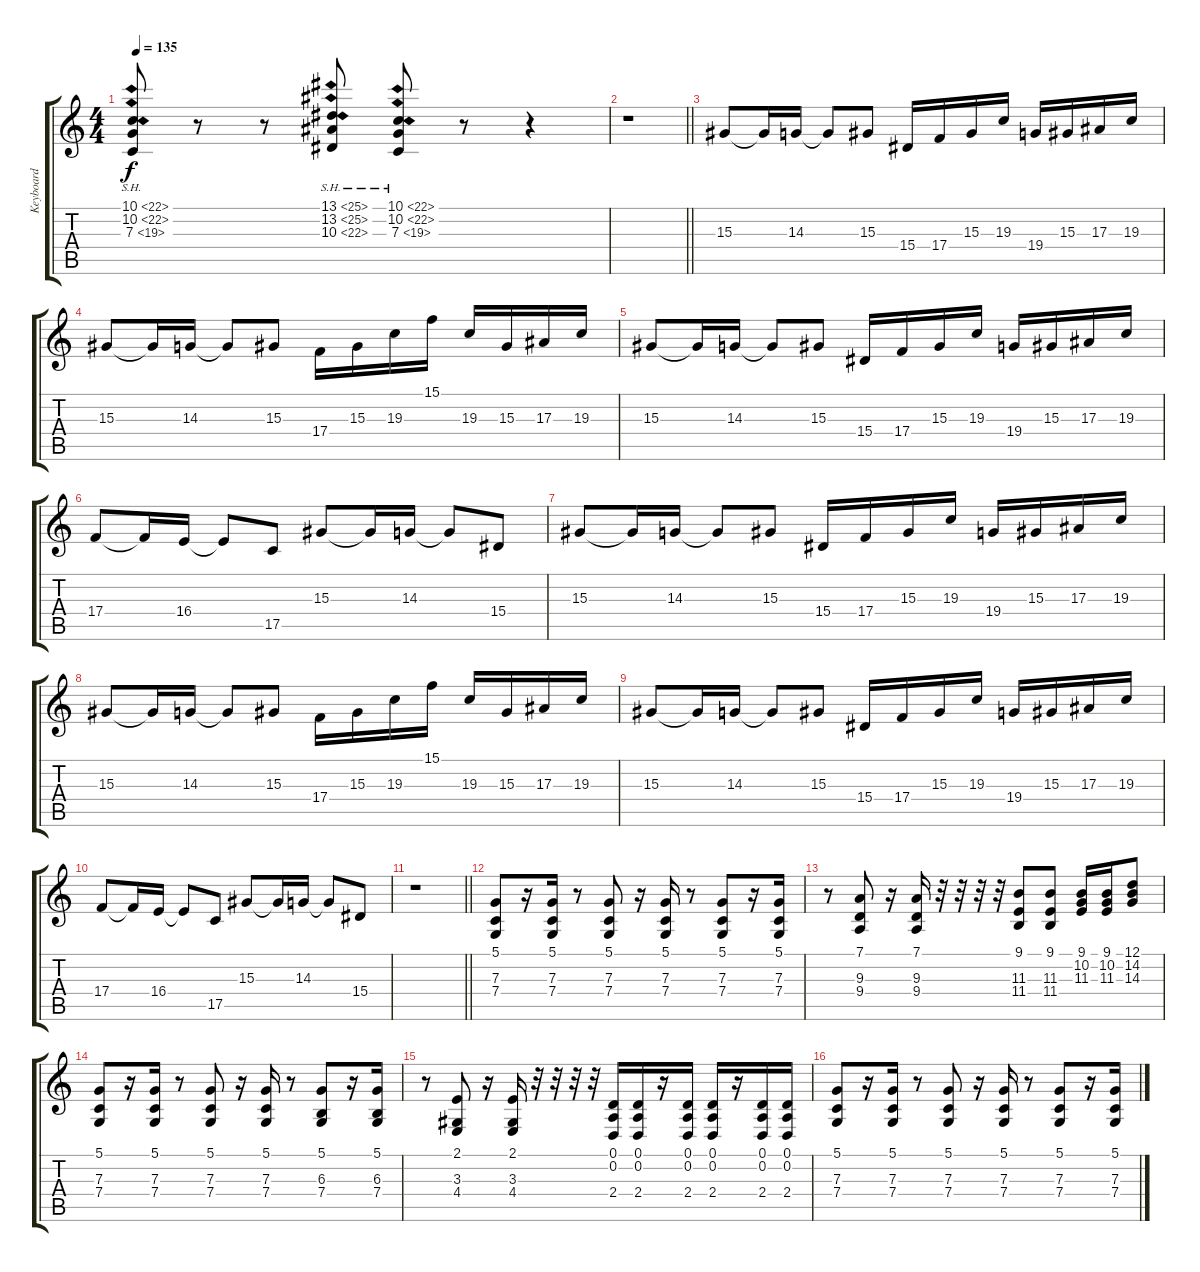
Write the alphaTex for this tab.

\track ("Keyboard" "Keyboard") {instrument lead1square}
\staff {score tabs}
\tuning (D4 A3 F3 C3 G2 D2) {hide}
\ts (4 4)
\tempo 135
\clef g2
\ks c
(10.1{sh 12} 10.2{sh 12} 7.3{sh 12}).8{dy f volume 11 balance 12 instrument orchestrahit} r.8 r.8 (13.1{sh 12} 13.2{sh 12} 10.3{sh 12}).8 (10.1{sh 12} 10.2{sh 12} 7.3{sh 12}).8 r.8 r.4 |
\barLineRight lightlight
r.1 |
15.3.8{volume 15 balance 12 instrument lead1square} 15.3{t}.16 14.3.16 14.3{t}.8 15.3.8 15.4.16 17.4.16 15.3.16 19.3.16 19.4.16 15.3.16 17.3.16 19.3.16 |
15.3.8 15.3{t}.16 14.3.16 14.3{t}.8 15.3.8 17.4.16 15.3.16 19.3.16 15.1.16 19.3.16 15.3.16 17.3.16 19.3.16 |
15.3.8 15.3{t}.16 14.3.16 14.3{t}.8 15.3.8 15.4.16 17.4.16 15.3.16 19.3.16 19.4.16 15.3.16 17.3.16 19.3.16 |
17.4.8 17.4{t}.16 16.4.16 16.4{t}.8 17.5.8 15.3.8 15.3{t}.16 14.3.16 14.3{t}.8 15.4.8 |
15.3.8 15.3{t}.16 14.3.16 14.3{t}.8 15.3.8 15.4.16 17.4.16 15.3.16 19.3.16 19.4.16 15.3.16 17.3.16 19.3.16 |
15.3.8 15.3{t}.16 14.3.16 14.3{t}.8 15.3.8 17.4.16 15.3.16 19.3.16 15.1.16 19.3.16 15.3.16 17.3.16 19.3.16 |
15.3.8 15.3{t}.16 14.3.16 14.3{t}.8 15.3.8 15.4.16 17.4.16 15.3.16 19.3.16 19.4.16 15.3.16 17.3.16 19.3.16 |
17.4.8 17.4{t}.16 16.4.16 16.4{t}.8 17.5.8 15.3.8 15.3{t}.16 14.3.16 14.3{t}.8 15.4.8 |
\barLineRight lightlight
r.1 |
(5.1 7.3 7.4).8{instrument stringensemble1} r.16 (5.1 7.3 7.4).16 r.8 (5.1 7.3 7.4).8 r.16 (5.1 7.3 7.4).16 r.8 (5.1 7.3 7.4).8 r.16 (5.1 7.3 7.4).16 |
r.8 (7.1 9.3 9.4).8 r.16 (7.1 9.3 9.4).16 r.32 r.32 r.32 r.32 (9.1 11.3 11.4).8 (9.1 11.3 11.4).8 (9.1 10.2 11.3).16 (9.1 10.2 11.3).16 (12.1 14.2 14.3).8 |
(5.1 7.3 7.4).8{instrument stringensemble1} r.16 (5.1 7.3 7.4).16 r.8 (5.1 7.3 7.4).8 r.16 (5.1 7.3 7.4).16 r.8 (5.1 6.3 7.4).8 r.16 (5.1 6.3 7.4).16 |
r.8 (2.1 3.3 4.4).8 r.16 (2.1 3.3 4.4).16 r.32 r.32 r.32 r.32 (0.1 0.2 2.4).16 (0.1 0.2 2.4).16 r.16 (0.1 0.2 2.4).16 (0.1 0.2 2.4).16 r.16 (0.1 0.2 2.4).16 (0.1 0.2 2.4).16 |
(5.1 7.3 7.4).8{instrument stringensemble1} r.16 (5.1 7.3 7.4).16 r.8 (5.1 7.3 7.4).8 r.16 (5.1 7.3 7.4).16 r.8 (5.1 7.3 7.4).8 r.16 (5.1 7.3 7.4).16
